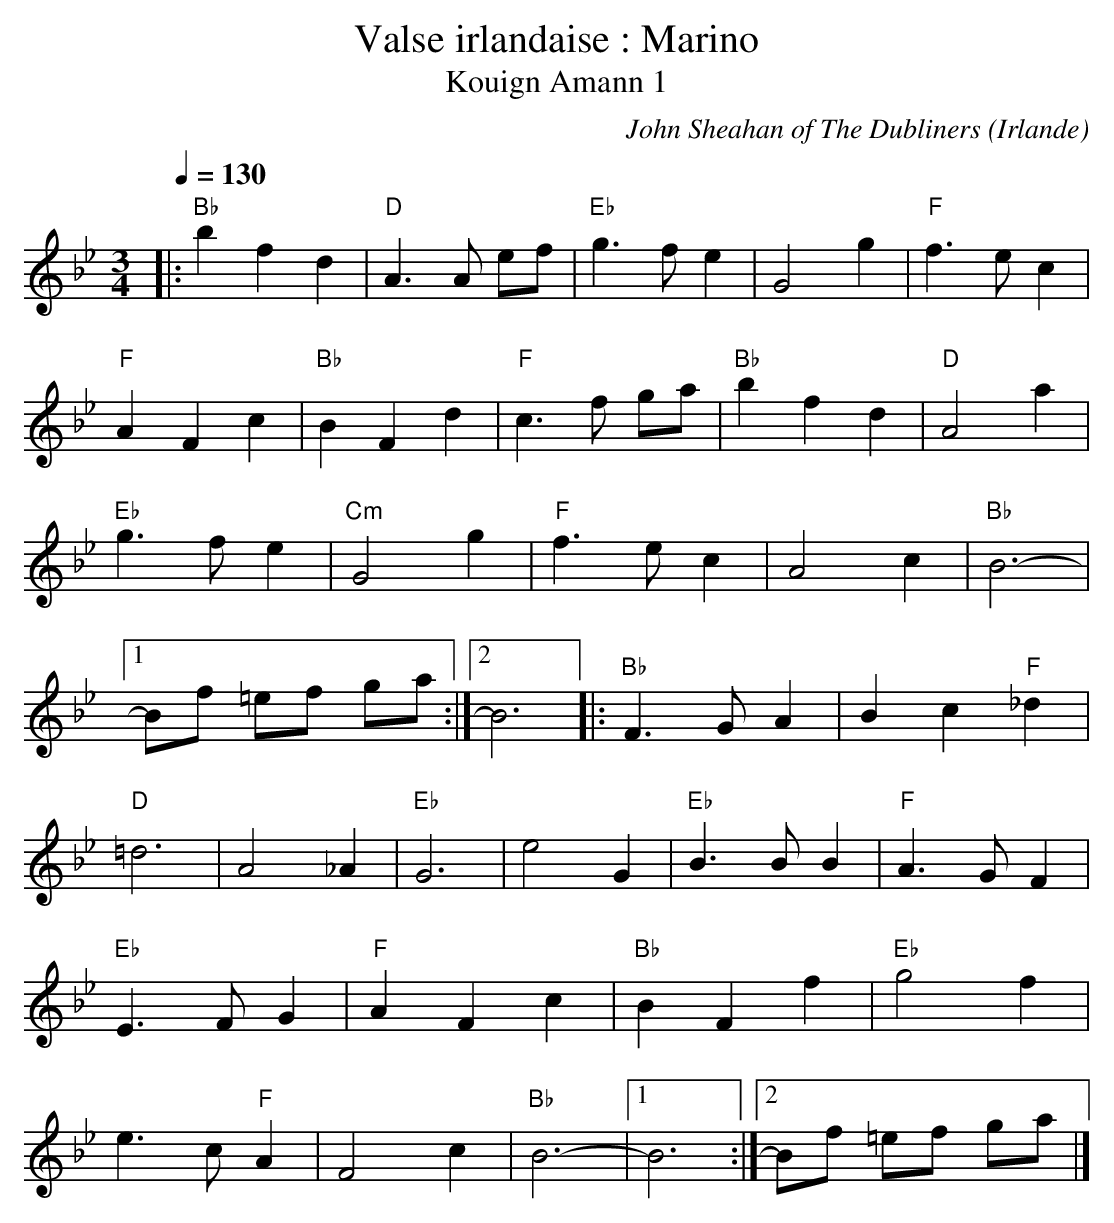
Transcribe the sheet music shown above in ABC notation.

X:1
T:Valse irlandaise : Marino
T:Kouign Amann 1
C:John Sheahan of The Dubliners
O:Irlande
L:1/4
M:3/4
Q:1/4=130
K:Bbmaj
|: "Bb"b f d | "D"A>A e/2f/2 | "Eb"g>f e | G2 g | "F"f>e c |\
"F"A F c | "Bb"B F d | "F"c>f g/2a/2 | "Bb"b f d | "D"A2 a |\
"Eb"g>f e | "Cm"G2 g | "F"f>e c | A2 c |\
"Bb"B3- |1 B/2f/2 =e/2f/2 g/2a/2 :|2 B3 ||\
|: "Bb"F>G A | B c "F"_d | "D"=d3 | A2 _A | "Eb"G3 | e2 G |\
"Eb"B>B B | "F"A>G F | "Eb"E>F G | "F"A F c | "Bb"B F f |\
"Eb"g2 f | e>c "F"A | F2 c | "Bb"B3- |1\
B3 :|2 B/2f/2 =e/2f/2 g/2a/2 |]
